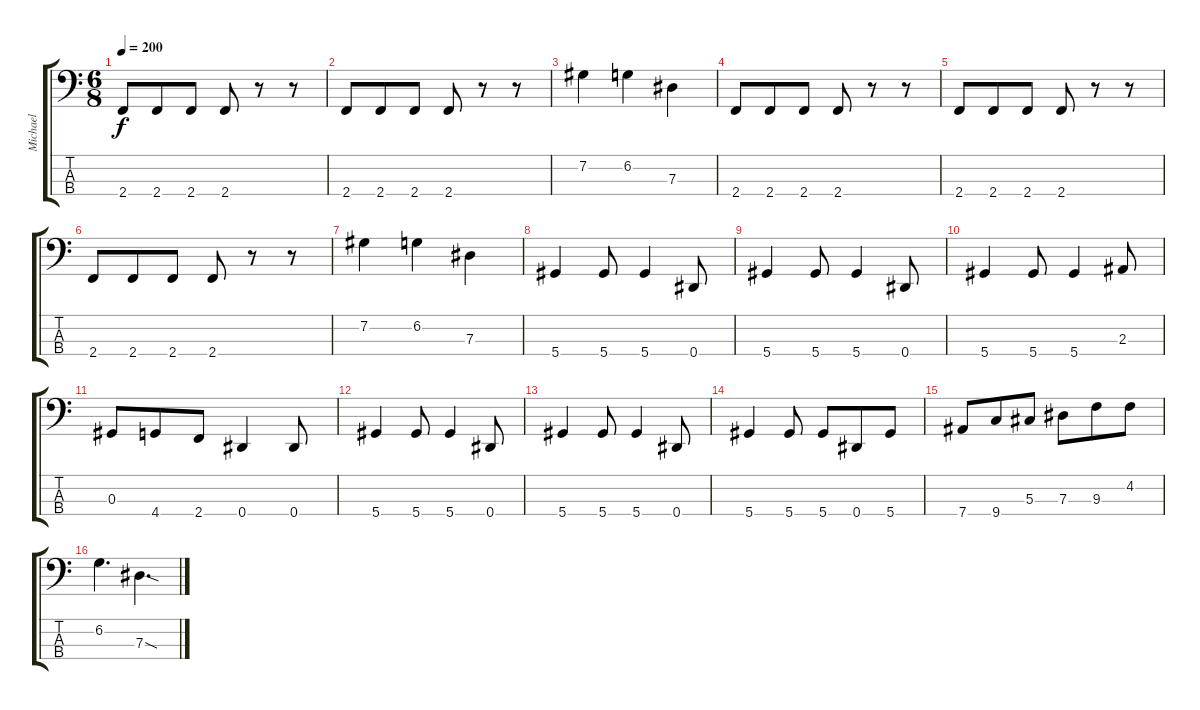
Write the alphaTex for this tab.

\track ("Michael" "Michael") {instrument electricbassfinger}
\staff {score tabs}
\tuning (Gb2 Db2 Ab1 Eb1) {hide}
\ts (6 8)
\tempo 200
\clef f4
\ks c
2.4.8{dy f} 2.4.8 2.4.8 2.4.8 r.8 r.8 |
2.4.8 2.4.8 2.4.8 2.4.8 r.8 r.8 |
7.2.4 6.2.4 7.3.4 |
2.4.8 2.4.8 2.4.8 2.4.8 r.8 r.8 |
2.4.8 2.4.8 2.4.8 2.4.8 r.8 r.8 |
2.4.8 2.4.8 2.4.8 2.4.8 r.8 r.8 |
7.2.4 6.2.4 7.3.4 |
5.4.4 5.4.8 5.4.4 0.4.8 |
5.4.4 5.4.8 5.4.4 0.4.8 |
5.4.4 5.4.8 5.4.4 2.3.8 |
0.3.8 4.4.8 2.4.8 0.4.4 0.4.8 |
5.4.4 5.4.8 5.4.4 0.4.8 |
5.4.4 5.4.8 5.4.4 0.4.8 |
5.4.4 5.4.8 5.4.8 0.4.8 5.4.8 |
7.4.8 9.4.8 5.3.8 7.3.8 9.3.8 4.2.8 |
6.2.4{d} 7.3{sod}.4{d}
